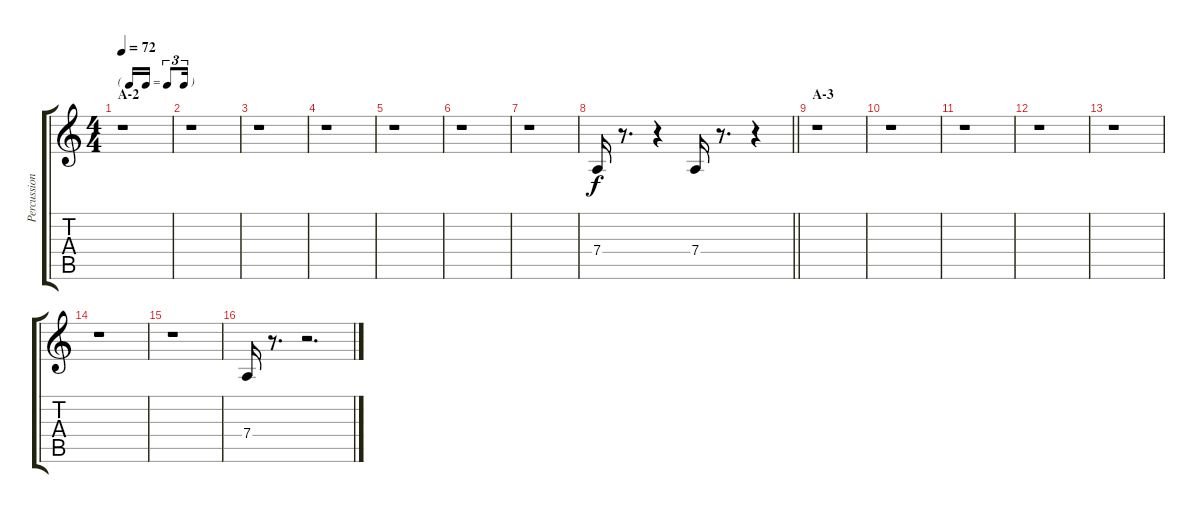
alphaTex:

\track ("Percussion" "Percussion") {instrument gunshot}
\staff {score tabs}
\tuning (E4 B3 G3 D3 A2 E2) {hide}
\ts (4 4)
\tf triplet16th
\section ("" "A-2")
\tempo 72
\clef g2
\ks c
r.1{dy f} |
r.1 |
r.1 |
r.1 |
r.1 |
r.1 |
r.1 |
\barLineRight lightlight
7.4.16 r.8{d} r.4 7.4.16 r.8{d} r.4 |
\section ("" "A-3")
r.1 |
r.1 |
r.1 |
r.1 |
r.1 |
r.1 |
r.1 |
7.4.16 r.8{d} r.2{d}
